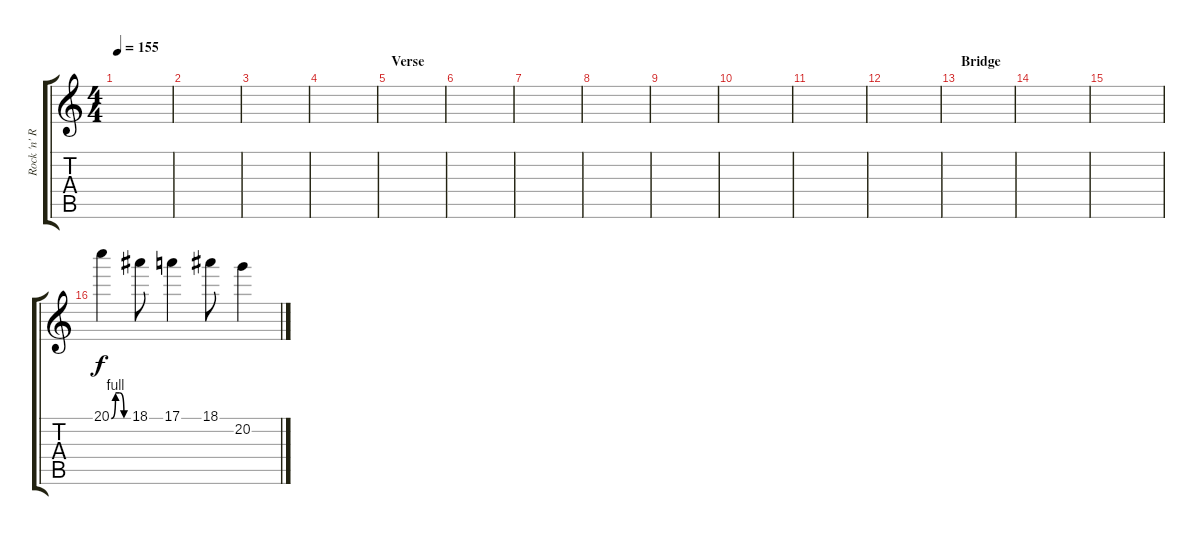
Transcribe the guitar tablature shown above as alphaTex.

\track ("Rock 'n' Rolf" "Rock 'n' R") {instrument distortionguitar}
\staff {score tabs}
\tuning (E4 B3 G3 D3 A2 E2) {hide}
\ts (4 4)
\tempo 155
\clef g2
\ks c
|
|
|
|
\section ("" "Verse")
|
|
|
|
|
|
|
|
\section ("" "Bridge")
|
|
|
20.1{be (custom 0 0 15 4 30 4 45 0 60 0)}.4 18.1.8 17.1.4 18.1.8 20.2.4
